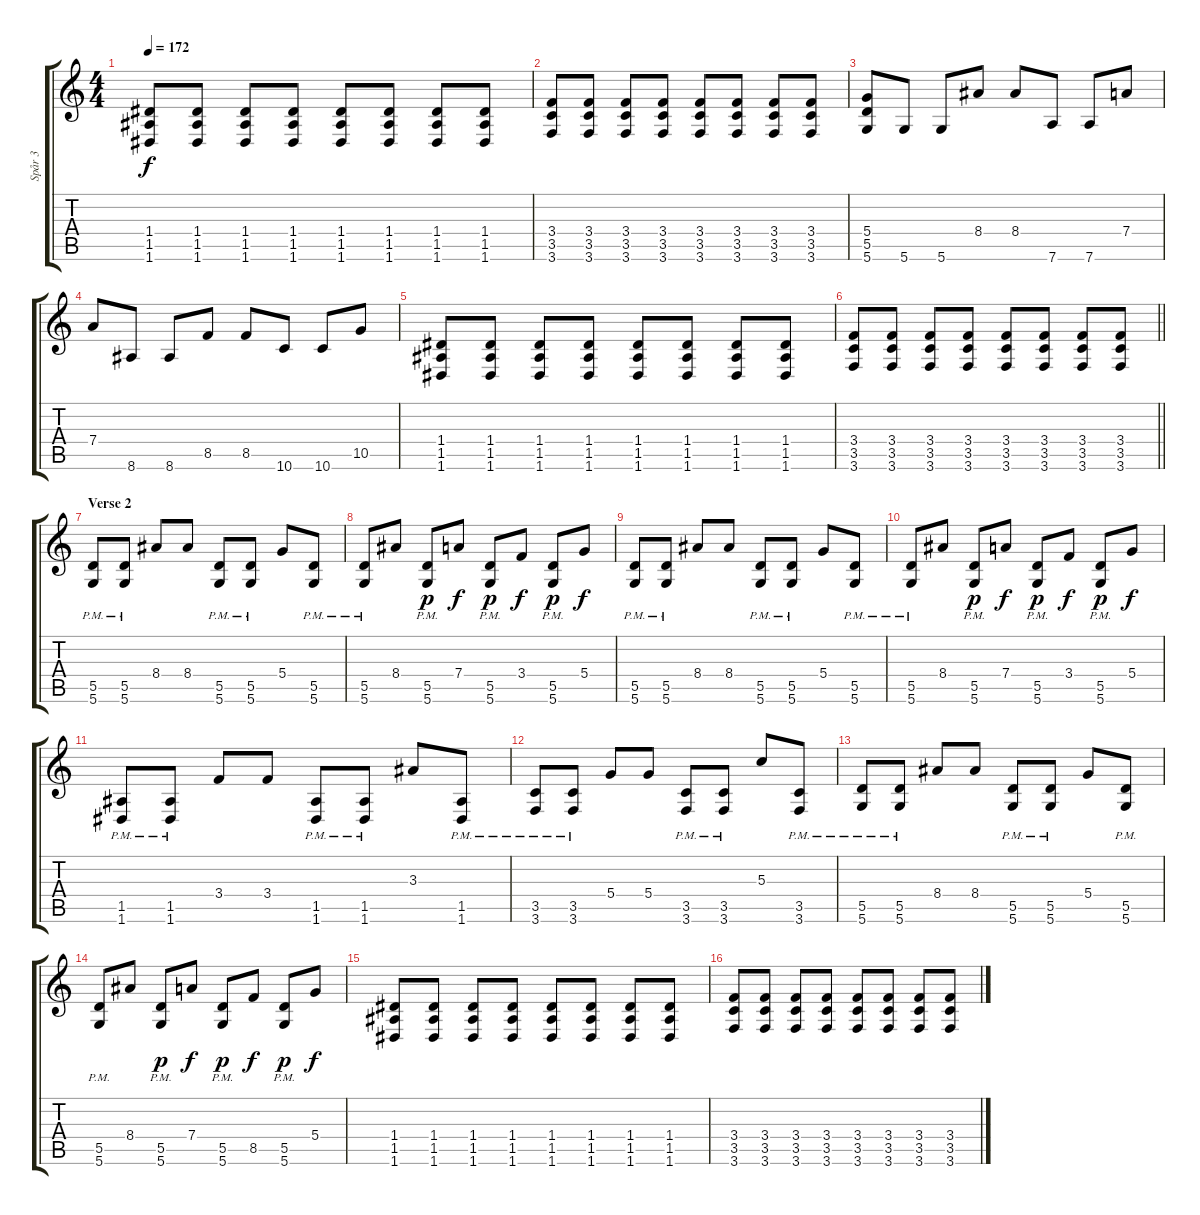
\track ("Spår 3" "Spår 3") {instrument overdrivenguitar}
\staff {score tabs}
\tuning (E4 B3 G3 D3 A2 D2) {hide}
\ts (4 4)
\tempo 172
\clef g2
\ks c
(1.4 1.5 1.6).8{dy f} (1.4 1.5 1.6).8 (1.4 1.5 1.6).8 (1.4 1.5 1.6).8 (1.4 1.5 1.6).8 (1.4 1.5 1.6).8 (1.4 1.5 1.6).8 (1.4 1.5 1.6).8 |
(3.4 3.5 3.6).8 (3.4 3.5 3.6).8 (3.4 3.5 3.6).8 (3.4 3.5 3.6).8 (3.4 3.5 3.6).8 (3.4 3.5 3.6).8 (3.4 3.5 3.6).8 (3.4 3.5 3.6).8 |
(5.4 5.5 5.6).8 5.6.8 5.6.8 8.4.8 8.4.8 7.6.8 7.6.8 7.4.8 |
7.4.8 8.6.8 8.6.8 8.5.8 8.5.8 10.6.8 10.6.8 10.5.8 |
(1.4 1.5 1.6).8 (1.4 1.5 1.6).8 (1.4 1.5 1.6).8 (1.4 1.5 1.6).8 (1.4 1.5 1.6).8 (1.4 1.5 1.6).8 (1.4 1.5 1.6).8 (1.4 1.5 1.6).8 |
\barLineRight lightlight
(3.4 3.5 3.6).8 (3.4 3.5 3.6).8 (3.4 3.5 3.6).8 (3.4 3.5 3.6).8 (3.4 3.5 3.6).8 (3.4 3.5 3.6).8 (3.4 3.5 3.6).8 (3.4 3.5 3.6).8 |
\section ("" "Verse 2")
(5.5{pm} 5.6{pm}).8 (5.5{pm} 5.6{pm}).8 8.4.8 8.4.8 (5.5{pm} 5.6{pm}).8 (5.5{pm} 5.6{pm}).8 5.4.8 (5.5{pm} 5.6{pm}).8 |
(5.5{pm} 5.6{pm}).8 8.4.8 (5.5{pm} 5.6{pm}).8{dy p} 7.4.8{dy f} (5.5{pm} 5.6{pm}).8{dy p} 3.4.8{dy f} (5.5{pm} 5.6{pm}).8{dy p} 5.4.8{dy f} |
(5.5{pm} 5.6{pm}).8 (5.5{pm} 5.6{pm}).8 8.4.8 8.4.8 (5.5{pm} 5.6{pm}).8 (5.5{pm} 5.6{pm}).8 5.4.8 (5.5{pm} 5.6{pm}).8 |
(5.5{pm} 5.6{pm}).8 8.4.8 (5.5{pm} 5.6{pm}).8{dy p} 7.4.8{dy f} (5.5{pm} 5.6{pm}).8{dy p} 3.4.8{dy f} (5.5{pm} 5.6{pm}).8{dy p} 5.4.8{dy f} |
(1.5{pm} 1.6{pm}).8 (1.5{pm} 1.6{pm}).8 3.4.8 3.4.8 (1.5{pm} 1.6{pm}).8 (1.5{pm} 1.6{pm}).8 3.3.8 (1.5{pm} 1.6{pm}).8 |
(3.5{pm} 3.6{pm}).8 (3.5{pm} 3.6{pm}).8 5.4.8 5.4.8 (3.5{pm} 3.6{pm}).8 (3.5{pm} 3.6{pm}).8 5.3.8 (3.5{pm} 3.6{pm}).8 |
(5.5{pm} 5.6{pm}).8 (5.5{pm} 5.6{pm}).8 8.4.8 8.4.8 (5.5{pm} 5.6{pm}).8 (5.5{pm} 5.6{pm}).8 5.4.8 (5.5{pm} 5.6{pm}).8 |
(5.5{pm} 5.6{pm}).8 8.4.8 (5.5{pm} 5.6{pm}).8{dy p} 7.4.8{dy f} (5.5{pm} 5.6{pm}).8{dy p} 8.5.8{dy f} (5.5{pm} 5.6{pm}).8{dy p} 5.4.8{dy f} |
(1.4 1.5 1.6).8 (1.4 1.5 1.6).8 (1.4 1.5 1.6).8 (1.4 1.5 1.6).8 (1.4 1.5 1.6).8 (1.4 1.5 1.6).8 (1.4 1.5 1.6).8 (1.4 1.5 1.6).8 |
(3.4 3.5 3.6).8 (3.4 3.5 3.6).8 (3.4 3.5 3.6).8 (3.4 3.5 3.6).8 (3.4 3.5 3.6).8 (3.4 3.5 3.6).8 (3.4 3.5 3.6).8 (3.4 3.5 3.6).8
